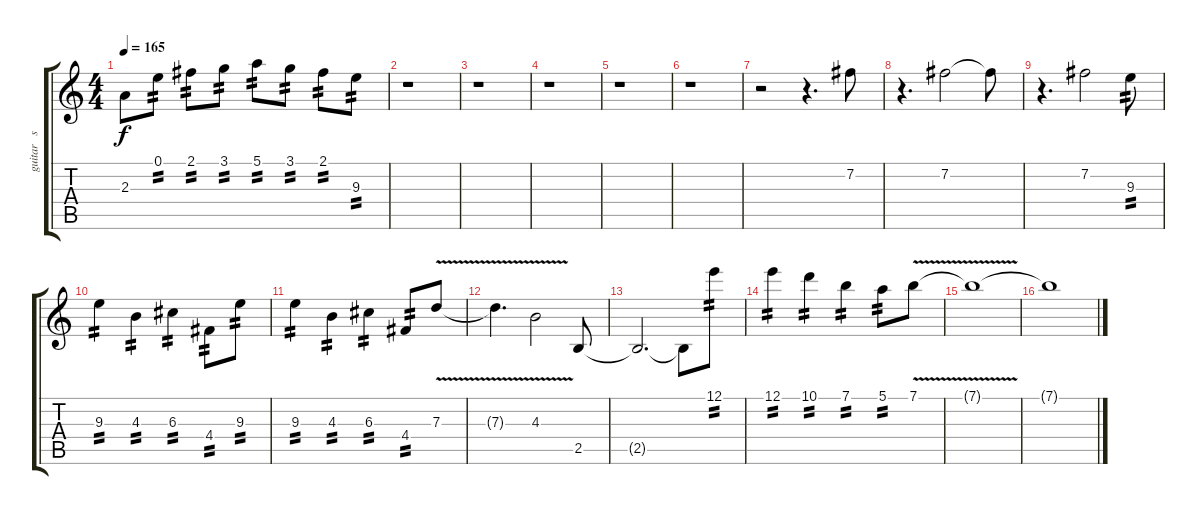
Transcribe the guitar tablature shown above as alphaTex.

\track ("guitar   solo   two" "guitar   s") {instrument overdrivenguitar}
\staff {score tabs}
\tuning (E4 B3 G3 D3 A2 E2) {hide}
\ts (4 4)
\tempo 165
\clef g2
\ks c
2.3{t}.8{dy f} 0.1.8{tp 2} 2.1.8{tp 2} 3.1.8{tp 2} 5.1.8{tp 2} 3.1.8{tp 2} 2.1.8{tp 2} 9.3.8{tp 2} |
r.1 |
r.1 |
r.1 |
r.1 |
r.1 |
r.2 r.4{d} 7.2.8 |
r.4{d} 7.2.2 7.2{t}.8 |
r.4{d} 7.2.2 9.3.8{tp 2} |
9.3.4{tp 2} 4.3.4{tp 2} 6.3.4{tp 2} 4.4.8{tp 2} 9.3.8{tp 2} |
9.3.4{tp 2} 4.3.4{tp 2} 6.3.4{tp 2} 4.4.8{tp 2} 7.3{v}.8 |
7.3{t}.4{d} 4.3{v}.2 2.5.8 |
2.5{t}.2{d} 2.5{t}.8 12.1.8{tp 2} |
12.1.4{tp 2} 10.1.4{tp 2} 7.1.4{tp 2} 5.1.8{tp 2} 7.1{v}.8 |
7.1{t}.1 |
7.1{t}.1
